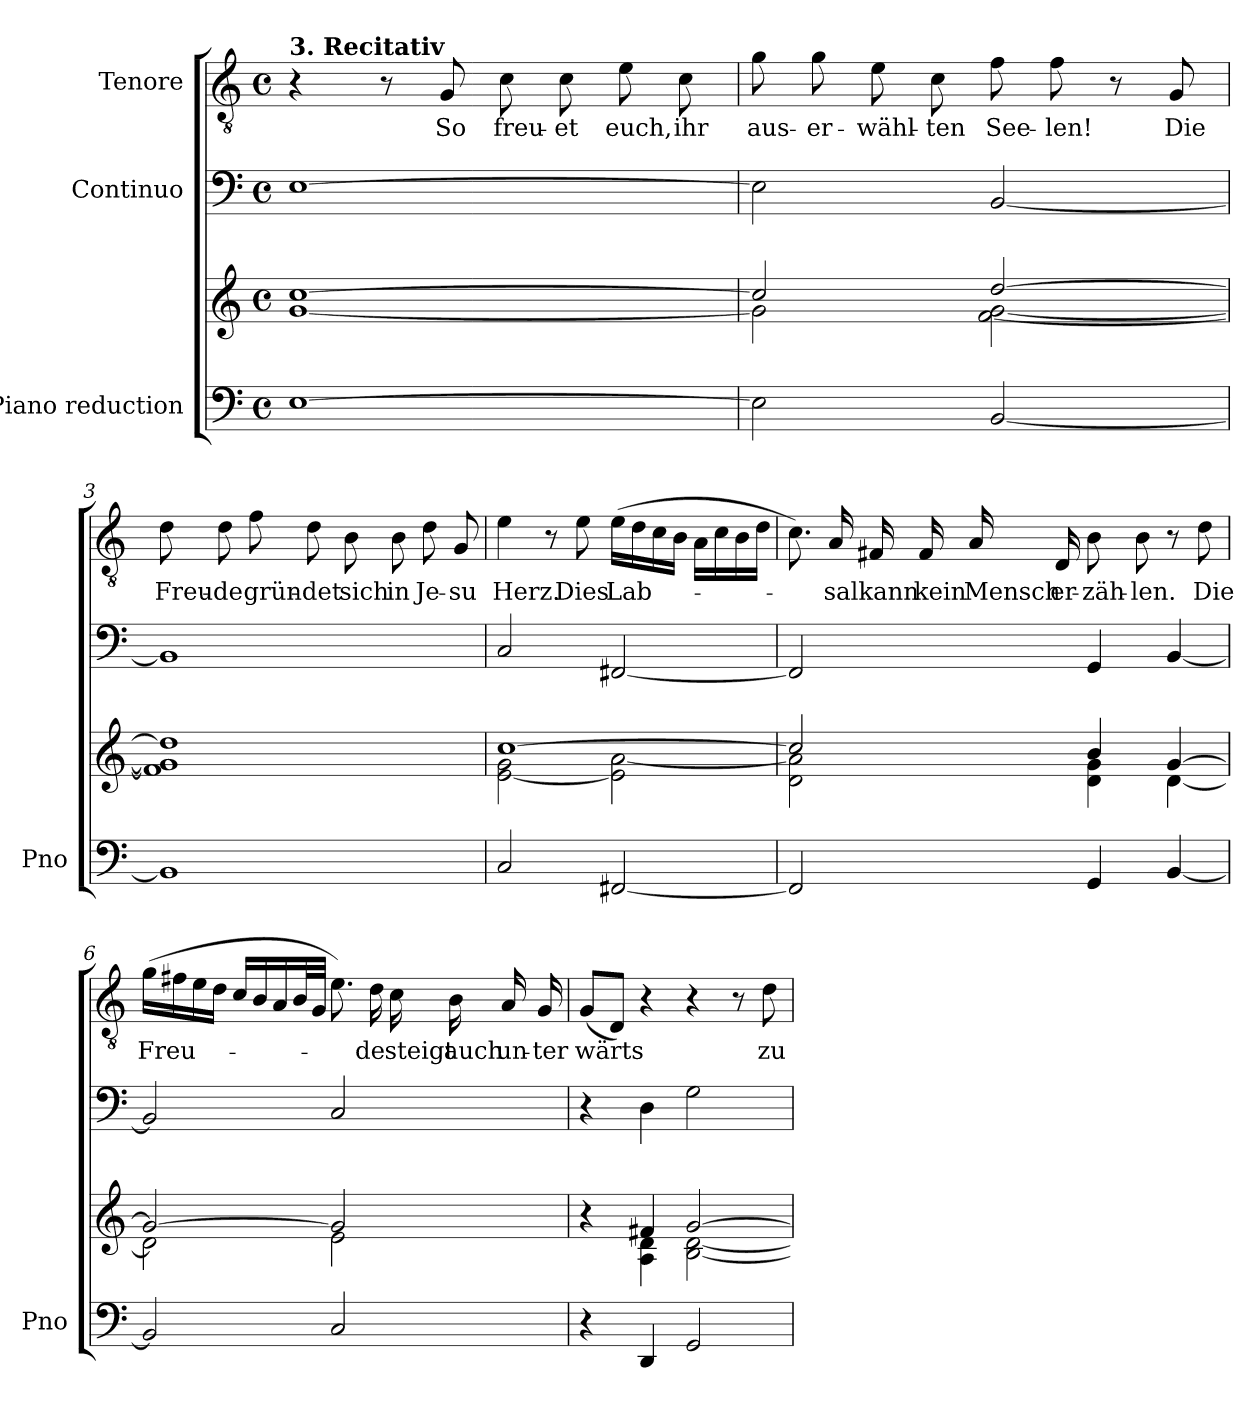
**kern	**kern	**kern	**kern	**text
*part3	*part3	*part2	*part1	*part1
*staff4	*staff3	*staff2	*staff1	*staff1
*I"Piano reduction	*	*I"Continuo	*I"Tenore	*
*I'Pno	*	*	*	*
*stria5	*stria5	*	*	*
*clefF4	*clefG2	*clefF4	*clefGv2	*
*k[]	*k[]	*k[]	*k[]	*
*M4/4	*M4/4	*M4/4	*M4/4	*
*met(c)	*met(c)	*met(c)	*met(c)	*
=1	=1	=1	=1	=1
*	*^	*	*	*
!	!	!	!	!LO:TX:a:B:t=3. Recitativ	!
[1E	[1cc	[1g	[1E	4r	.
.	.	.	.	8r	.
!	!	!	!	!	!LO:LY:b
.	.	.	.	8G/	So
!	!	!	!	!	!LO:LY:b
.	.	.	.	8c\	freu-
!	!	!	!	!	!LO:LY:b
.	.	.	.	8c\	-et
!	!	!	!	!	!LO:LY:b
.	.	.	.	8e\	euch,
!	!	!	!	!	!LO:LY:b
.	.	.	.	8c\	ihr
=2	=2	=2	=2	=2	=2
!	!	!	!	!	!LO:LY:b
2E\]	2cc/]	2g\]	2E\]	8g\	aus-
!	!	!	!	!	!LO:LY:b
.	.	.	.	8g\	-er-
!	!	!	!	!	!LO:LY:b
.	.	.	.	8e\	-wähl-
!	!	!	!	!	!LO:LY:b
.	.	.	.	8c\	-ten
!	!	!	!	!	!LO:LY:b
[2BB/	[2dd/	[2f\ [2g\	[2BB/	8f\	See-
!	!	!	!	!	!LO:LY:b
.	.	.	.	8f\	-len!
.	.	.	.	8r	.
!	!	!	!	!	!LO:LY:b
.	.	.	.	8G/	Die
=3	=3	=3	=3	=3	=3
!	!	!	!	!	!LO:LY:b
1BB]	1dd]	1f] 1g]	1BB]	8d\	Freu-
!	!	!	!	!	!LO:LY:b
.	.	.	.	8d\	-de
!	!	!	!	!	!LO:LY:b
.	.	.	.	8f\	grün-
!	!	!	!	!	!LO:LY:b
.	.	.	.	8d\	-det
!	!	!	!	!	!LO:LY:b
.	.	.	.	8B\	sich
!	!	!	!	!	!LO:LY:b
.	.	.	.	8B\	in
!	!	!	!	!	!LO:LY:b
.	.	.	.	8d\	Je-
!	!	!	!	!	!LO:LY:b
.	.	.	.	8G/	-su
=4	=4	=4	=4	=4	=4
!	!	!	!	!	!LO:LY:b
2C/	[1cc	[2e\ 2g\	2C/	4e\	Herz.
.	.	.	.	8r	.
!	!	!	!	!	!LO:LY:b
.	.	.	.	8e\	Dies
!	!	!	!	!	!LO:LY:b
[2FF#X/	.	2e\] [2a\	[2FF#X/	(16e\LL	Lab-
.	.	.	.	16d\	.
.	.	.	.	16c\	.
.	.	.	.	16B\JJ	.
.	.	.	.	16A\LL	.
.	.	.	.	16c\	.
.	.	.	.	16B\	.
.	.	.	.	16d\JJ	.
!!LO:LB:g=z
=5	=5	=5	=5	=5	=5
2FF#/]	2cc/]	2d\ 2a\]	2FF#/]	8.c\)	.
!	!	!	!	!	!LO:LY:b
.	.	.	.	16A/	-sal
!	!	!	!	!	!LO:LY:b
.	.	.	.	16F#X/	kann
!	!	!	!	!	!LO:LY:b
.	.	.	.	16F#/	kein
!	!	!	!	!	!LO:LY:b
.	.	.	.	16A/	Mensch
!	!	!	!	!	!LO:LY:b
.	.	.	.	16D/	er-
!	!	!	!	!	!LO:LY:b
4GG/	4b/	4d\ 4g\	4GG/	8B\	-zäh-
!	!	!	!	!	!LO:LY:b
.	.	.	.	8B\	-len.
[4BB/	[4g/	[4d\	[4BB/	8r	.
!	!	!	!	!	!LO:LY:b
.	.	.	.	8d\	Die
=6	=6	=6	=6	=6	=6
!	!	!	!	!	!LO:LY:b
2BB/]	2g/_	2d\]	2BB/]	(16g\LL	Freu-
.	.	.	.	16f#X\	.
.	.	.	.	16e\	.
.	.	.	.	16d\JJ	.
.	.	.	.	16c/LL	.
.	.	.	.	16B/	.
.	.	.	.	16A/	.
.	.	.	.	32B/L	.
.	.	.	.	32G/JJJ	.
2C/	2g/]	2e\	2C/	8.e\)	.
!	!	!	!	!	!LO:LY:b
.	.	.	.	16d\	-de
!	!	!	!	!	!LO:LY:b
.	.	.	.	16c\	steigt
!	!	!	!	!	!LO:LY:b
.	.	.	.	16B\	auch
!	!	!	!	!	!LO:LY:b
.	.	.	.	16A/	un-
!	!	!	!	!	!LO:LY:b
.	.	.	.	16G/	-ter
=7	=7	=7	=7	=7	=7
!	!	!	!	!	!LO:LY:b
4r	4r	4ryy	4r	(8G/L	wärts
.	.	.	.	8D/J)	.
4DD/	4f#X/	4A\ 4d\	4D\	4r	.
2GG/	[2g/	[2B\ [2d\	2G\	4r	.
.	.	.	.	8r	.
!	!	!	!	!	!LO:LY:b
.	.	.	.	8d\	zu
*	*v	*v	*	*	*
=	=	=	=	=
*-	*-	*-	*-	*-
